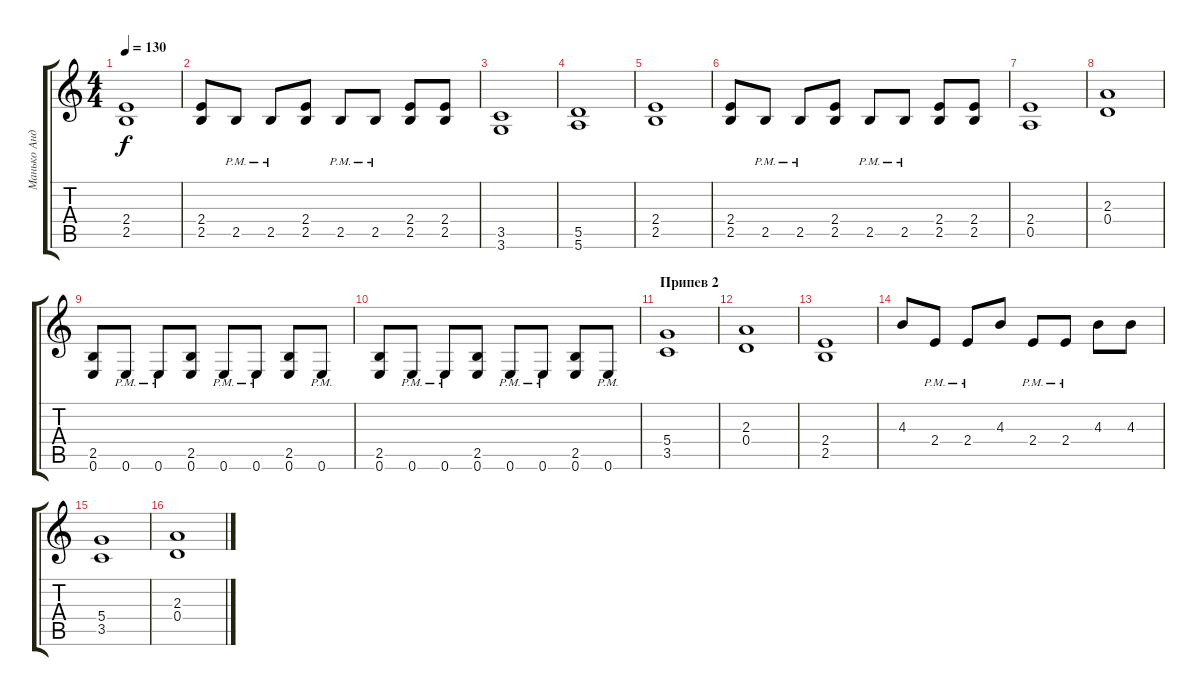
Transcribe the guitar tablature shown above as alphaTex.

\track ("Манько Андрей" "Манько Анд") {instrument distortionguitar}
\staff {score tabs}
\tuning (E4 B3 G3 D3 A2 E2) {hide}
\ts (4 4)
\tempo 130
\clef g2
\ks c
(2.4 2.5).1{dy f} |
(2.4 2.5).8 2.5{pm}.8 2.5{pm}.8 (2.4 2.5).8 2.5{pm}.8 2.5{pm}.8 (2.4 2.5).8 (2.4 2.5).8 |
(3.5 3.6).1 |
(5.5 5.6).1 |
(2.4 2.5).1 |
(2.4 2.5).8 2.5{pm}.8 2.5{pm}.8 (2.4 2.5).8 2.5{pm}.8 2.5{pm}.8 (2.4 2.5).8 (2.4 2.5).8 |
(2.4 0.5).1 |
(2.3 0.4).1 |
(2.5 0.6).8 0.6{pm}.8 0.6{pm}.8 (2.5 0.6).8 0.6{pm}.8 0.6{pm}.8 (2.5 0.6).8 0.6{pm}.8 |
(2.5 0.6).8 0.6{pm}.8 0.6{pm}.8 (2.5 0.6).8 0.6{pm}.8 0.6{pm}.8 (2.5 0.6).8 0.6{pm}.8 |
\section ("" "Припев 2")
(5.4 3.5).1 |
(2.3 0.4).1 |
(2.4 2.5).1 |
4.3.8 2.4{pm}.8 2.4{pm}.8 4.3.8 2.4{pm}.8 2.4{pm}.8 4.3.8 4.3.8 |
(5.4 3.5).1 |
(2.3 0.4).1
